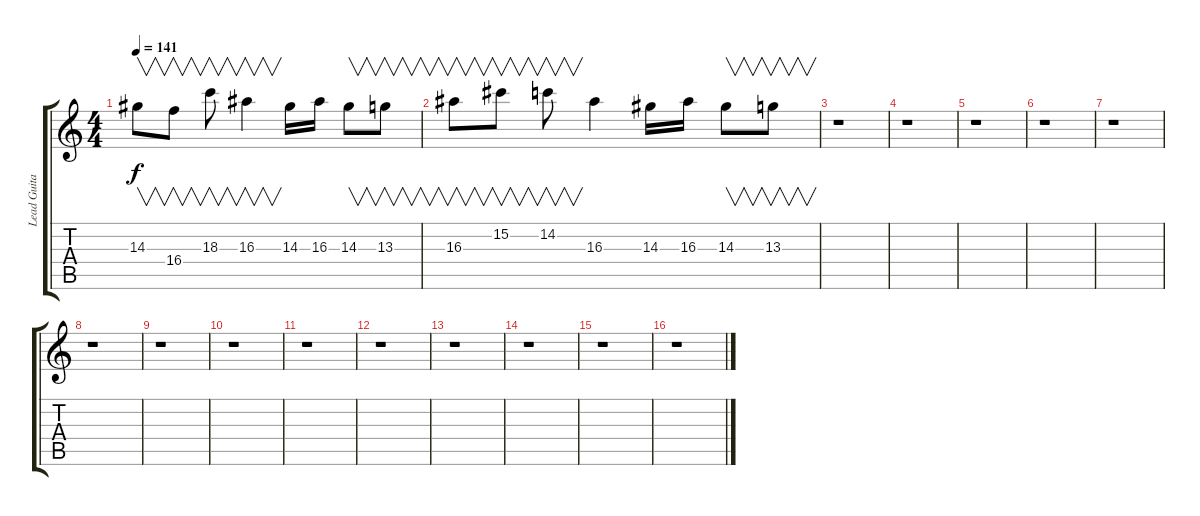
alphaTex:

\track ("Lead Guitar" "Lead Guita") {instrument distortionguitar}
\staff {score tabs}
\tuning (Eb4 Bb3 Gb3 Db3 Ab2 Eb2) {hide}
\ts (4 4)
\tempo 141
\clef g2
\ks c
14.3.8{v dy f} 16.4.8{v} 18.3.8{v} 16.3.4{v} 14.3.16 16.3.16 14.3.8{v} 13.3.8{v} |
16.3.8{v} 15.2.8{v} 14.2.8{v} 16.3.4 14.3.16 16.3.16 14.3.8{v} 13.3.8{v} |
r.1 |
r.1 |
r.1 |
r.1 |
r.1 |
r.1 |
r.1 |
r.1 |
r.1 |
r.1 |
r.1 |
r.1 |
r.1 |
r.1
